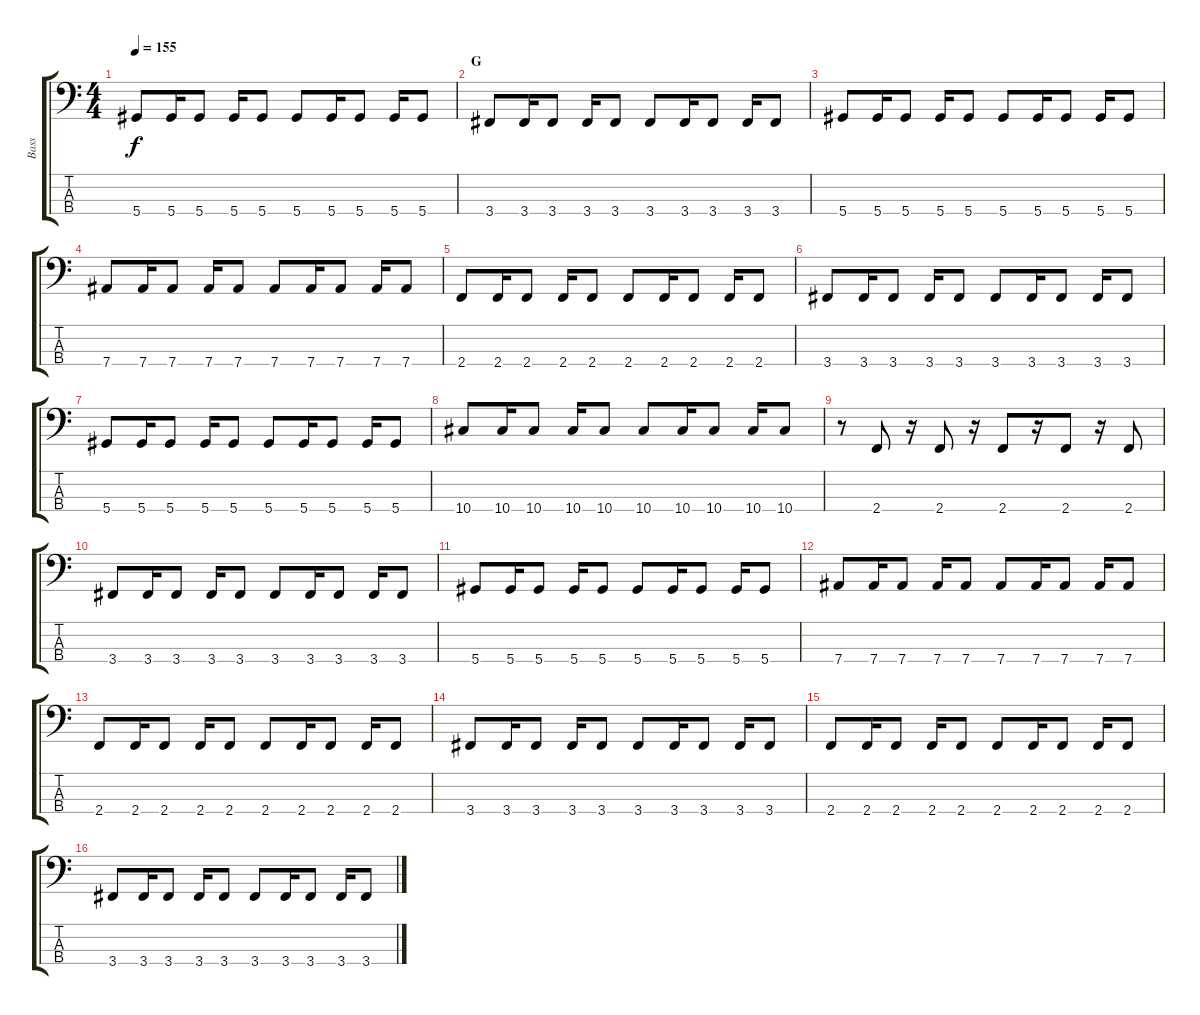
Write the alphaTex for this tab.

\track ("Bass" "Bass") {instrument electricbasspick}
\staff {score tabs}
\tuning (Gb2 Db2 Ab1 Eb1) {hide}
\ts (4 4)
\tempo 155
\clef f4
\ks c
5.4.8{dy f} 5.4.16 5.4.8 5.4.16 5.4.8 5.4.8 5.4.16 5.4.8 5.4.16 5.4.8 |
\section ("" "G")
3.4.8 3.4.16 3.4.8 3.4.16 3.4.8 3.4.8 3.4.16 3.4.8 3.4.16 3.4.8 |
5.4.8 5.4.16 5.4.8 5.4.16 5.4.8 5.4.8 5.4.16 5.4.8 5.4.16 5.4.8 |
7.4.8 7.4.16 7.4.8 7.4.16 7.4.8 7.4.8 7.4.16 7.4.8 7.4.16 7.4.8 |
2.4.8 2.4.16 2.4.8 2.4.16 2.4.8 2.4.8 2.4.16 2.4.8 2.4.16 2.4.8 |
3.4.8 3.4.16 3.4.8 3.4.16 3.4.8 3.4.8 3.4.16 3.4.8 3.4.16 3.4.8 |
5.4.8 5.4.16 5.4.8 5.4.16 5.4.8 5.4.8 5.4.16 5.4.8 5.4.16 5.4.8 |
10.4.8 10.4.16 10.4.8 10.4.16 10.4.8 10.4.8 10.4.16 10.4.8 10.4.16 10.4.8 |
r.8 2.4.8 r.16 2.4.8 r.16 2.4.8 r.16 2.4.8 r.16 2.4.8 |
3.4.8 3.4.16 3.4.8 3.4.16 3.4.8 3.4.8 3.4.16 3.4.8 3.4.16 3.4.8 |
5.4.8 5.4.16 5.4.8 5.4.16 5.4.8 5.4.8 5.4.16 5.4.8 5.4.16 5.4.8 |
7.4.8 7.4.16 7.4.8 7.4.16 7.4.8 7.4.8 7.4.16 7.4.8 7.4.16 7.4.8 |
2.4.8 2.4.16 2.4.8 2.4.16 2.4.8 2.4.8 2.4.16 2.4.8 2.4.16 2.4.8 |
3.4.8 3.4.16 3.4.8 3.4.16 3.4.8 3.4.8 3.4.16 3.4.8 3.4.16 3.4.8 |
2.4.8 2.4.16 2.4.8 2.4.16 2.4.8 2.4.8 2.4.16 2.4.8 2.4.16 2.4.8 |
3.4.8 3.4.16 3.4.8 3.4.16 3.4.8 3.4.8 3.4.16 3.4.8 3.4.16 3.4.8
